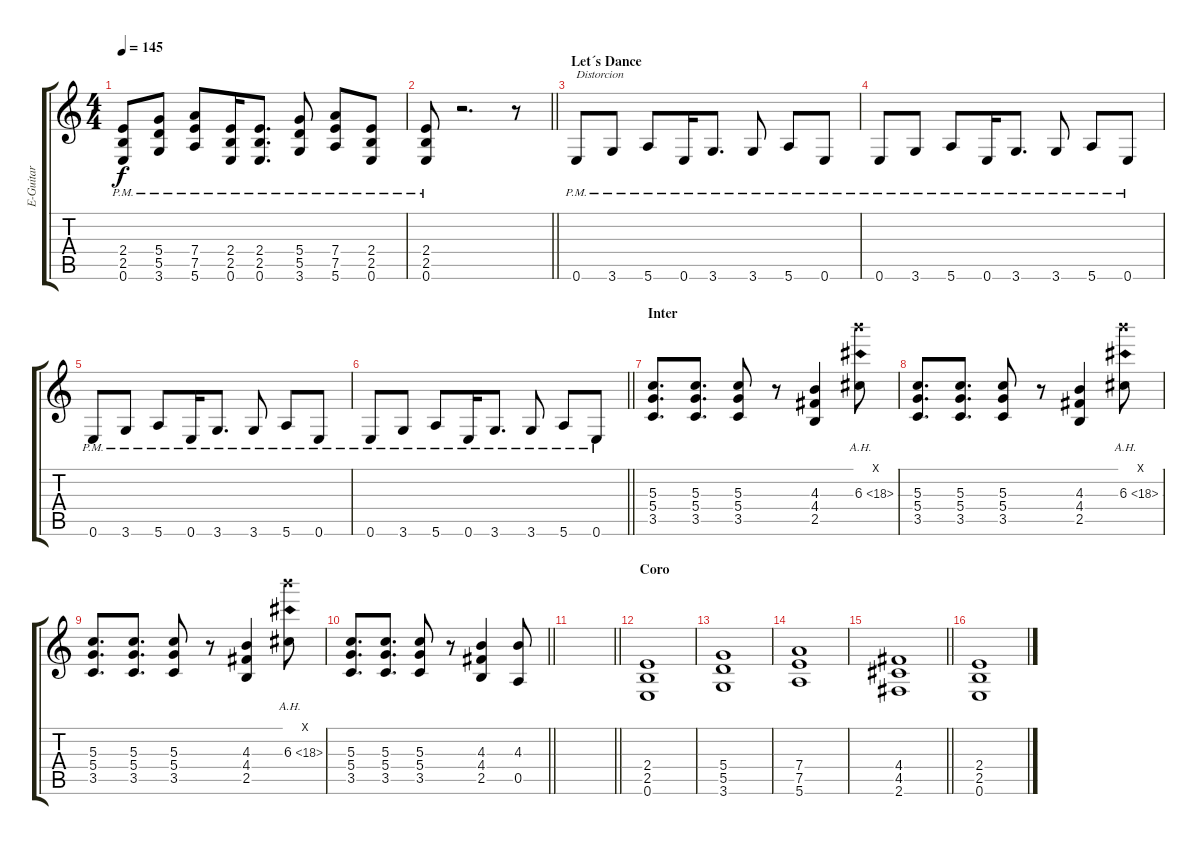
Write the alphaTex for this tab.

\track ("E-Guitar" "E-Guitar") {instrument acousticguitarsteel}
\staff {score tabs}
\tuning (E4 B3 G3 D3 A2 E2) {hide}
\ts (4 4)
\tempo 145
\clef g2
\ks c
(2.4{pm} 2.5{pm} 0.6{pm}).8{dy f} (5.4{pm} 5.5{pm} 3.6{pm}).8 (7.4{pm} 7.5{pm} 5.6{pm}).8 (2.4{pm} 2.5{pm} 0.6{pm}).16 (2.4{pm} 2.5{pm} 0.6{pm}).8{d} (5.4{pm} 5.5{pm} 3.6{pm}).8 (7.4{pm} 7.5{pm} 5.6{pm}).8 (2.4{pm} 2.5{pm} 0.6{pm}).8 |
\barLineRight lightlight
(2.4{pm} 2.5{pm} 0.6{pm}).8 r.2{d} r.8 |
\section ("" "Let´s Dance")
0.6{pm}.8{txt "Distorcion" instrument overdrivenguitar} 3.6{pm}.8 5.6{pm}.8 0.6{pm}.16 3.6{pm}.8{d} 3.6{pm}.8 5.6{pm}.8 0.6{pm}.8 |
0.6{pm}.8 3.6{pm}.8 5.6{pm}.8 0.6{pm}.16 3.6{pm}.8{d} 3.6{pm}.8 5.6{pm}.8 0.6{pm}.8 |
0.6{pm}.8 3.6{pm}.8 5.6{pm}.8 0.6{pm}.16 3.6{pm}.8{d} 3.6{pm}.8 5.6{pm}.8 0.6{pm}.8 |
\barLineRight lightlight
0.6{pm}.8 3.6{pm}.8 5.6{pm}.8 0.6{pm}.16 3.6{pm}.8{d} 3.6{pm}.8 5.6{pm}.8 0.6{pm}.8 |
\section ("" "Inter")
(5.3 5.4 3.5).8{d} (5.3 5.4 3.5).8{d} (5.3 5.4 3.5).8 r.8 (4.3 4.4 2.5).4 (19.1{x} 6.3{ah 12}).8 |
(5.3 5.4 3.5).8{d} (5.3 5.4 3.5).8{d} (5.3 5.4 3.5).8 r.8 (4.3 4.4 2.5).4 (19.1{x} 6.3{ah 12}).8 |
(5.3 5.4 3.5).8{d} (5.3 5.4 3.5).8{d} (5.3 5.4 3.5).8 r.8 (4.3 4.4 2.5).4 (19.1{x} 6.3{ah 12}).8 |
\barLineRight lightlight
(5.3 5.4 3.5).8{d} (5.3 5.4 3.5).8{d} (5.3 5.4 3.5).8 r.8 (4.3 4.4 2.5).4 (4.3 0.5).8 |
\barLineRight lightlight
|
\section ("" "Coro")
(2.4 2.5 0.6).1 |
(5.4 5.5 3.6).1 |
(7.4 7.5 5.6).1 |
\barLineRight lightlight
(4.4 4.5 2.6).1 |
(2.4 2.5 0.6).1
